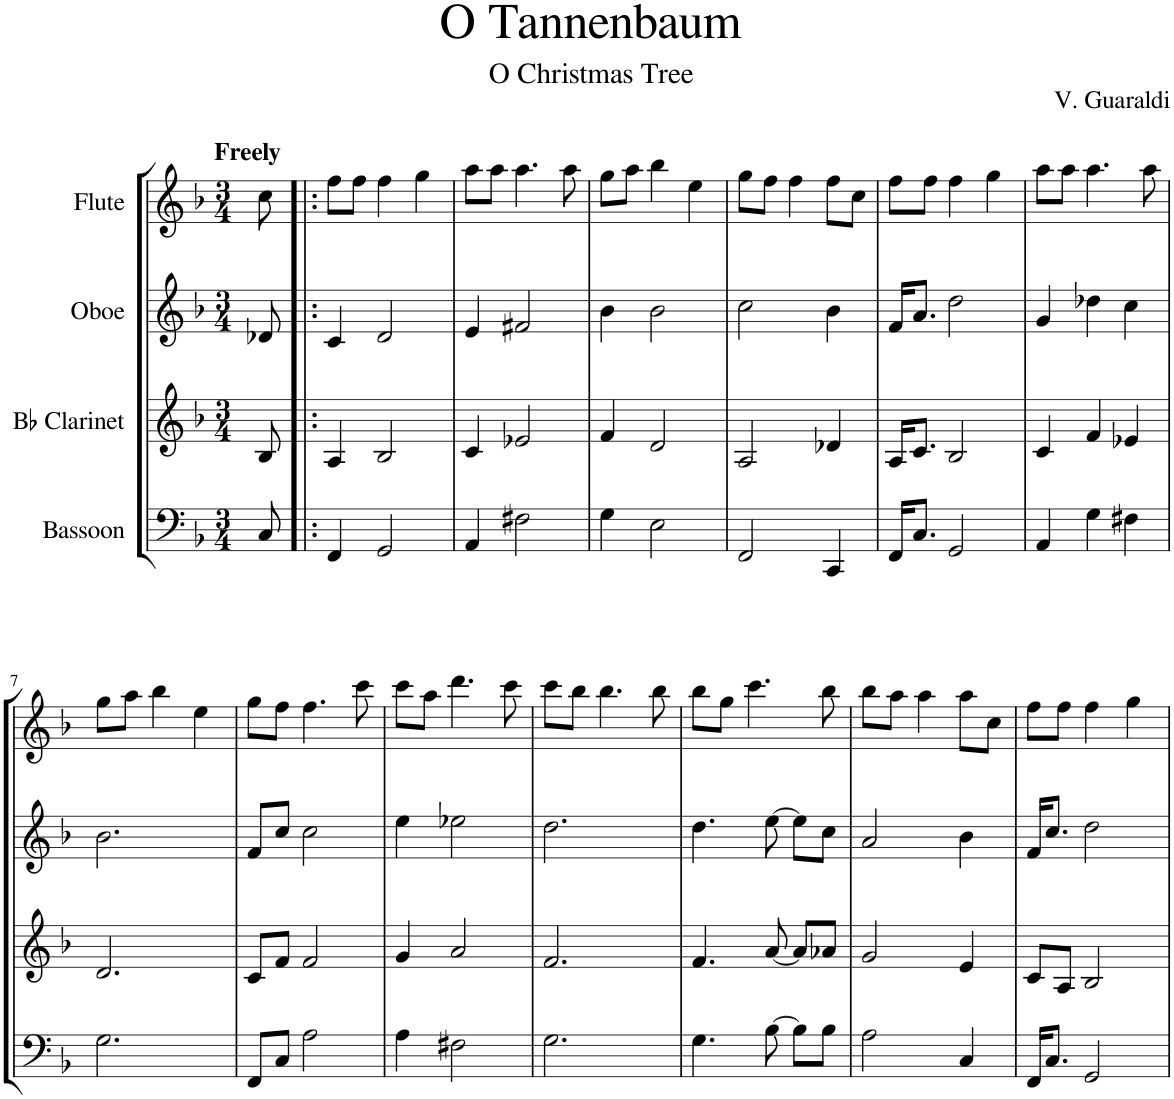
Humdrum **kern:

**kern	**kern	**kern	**kern
*part4	*part3	*part2	*part1
*staff4	*staff3	*staff2	*staff1
*I"Bassoon	*I"Bb Clarinet	*I"Oboe	*I"Flute
*I'Bsn	*I'Cl	*I'Ob	*I'Fl
*clefF4	*clefG2	*clefG2	*clefG2
*	*ITrd1c2	*	*
*k[b-]	*k[b-]	*k[b-]	*k[b-]
*M3/4	*M3/4	*M3/4	*M3/4
=	=	=	=
!	!	!	!LO:TX:a:B:t=Freely
8C/	8B-/	8d-X/	8cc\
=1!|:	=1!|:	=1!|:	=1!|:
4FF/	4A/	4c/	8ff\L
.	.	.	8ff\J
2GG/	2B-/	2d/	4ff\
.	.	.	4gg\
=2	=2	=2	=2
4AA/	4c/	4e/	8aa\L
.	.	.	8aa\J
2F#X\	2e-X/	2f#X/	4.aa\
.	.	.	8aa\
=3	=3	=3	=3
4G\	4f/	4b-\	8gg\L
.	.	.	8aa\J
2E\	2d/	2b-\	4bb-\
.	.	.	4ee\
=4	=4	=4	=4
2FF/	2A/	2cc\	8gg\L
.	.	.	8ff\J
.	.	.	4ff\
4CC/	4d-X/	4b-\	8ff\L
.	.	.	8cc\J
=5	=5	=5	=5
16FF/KL	16A/KL	16f/KL	8ff\L
8.C/J	8.c/J	8.a/J	.
.	.	.	8ff\J
2GG/	2B-/	2dd\	4ff\
.	.	.	4gg\
=6	=6	=6	=6
4AA/	4c/	4g/	8aa\L
.	.	.	8aa\J
4G\	4f/	4dd-X\	4.aa\
4F#X\	4e-X/	4cc\	.
.	.	.	8aa\
!!LO:LB:g=z
=7	=7	=7	=7
2.G\	2.d/	2.b-\	8gg\L
.	.	.	8aa\J
.	.	.	4bb-\
.	.	.	4ee\
=8	=8	=8	=8
8FF/L	8c/L	8f/L	8gg\L
8C/J	8f/J	8cc/J	8ff\J
2A\	2f/	2cc\	4.ff\
.	.	.	8ccc\
=9	=9	=9	=9
4A\	4g/	4ee\	8ccc\L
.	.	.	8aa\J
2F#X\	2a/	2ee-X\	4.ddd\
.	.	.	8ccc\
=10	=10	=10	=10
2.G\	2.f/	2.dd\	8ccc\L
.	.	.	8bb-\J
.	.	.	4.bb-\
.	.	.	8bb-\
=11	=11	=11	=11
4.G\	4.f/	4.dd\	8bb-\L
.	.	.	8gg\J
.	.	.	4.ccc\
[8B-\	[8a/	[8ee\	.
8B-\L]	8a/L]	8ee\L]	.
8B-\J	8a-X/J	8cc\J	8bb-\
=12	=12	=12	=12
2A\	2g/	2a/	8bb-\L
.	.	.	8aa\J
.	.	.	4aa\
4C/	4e/	4b-\	8aa\L
.	.	.	8cc\J
=13	=13	=13	=13
16FF/KL	8c/L	16f/KL	8ff\L
8.C/J	.	8.cc/J	.
.	8A/J	.	8ff\J
2GG/	2B-/	2dd\	4ff\
.	.	.	4gg\
=	=	=	=
*-	*-	*-	*-
